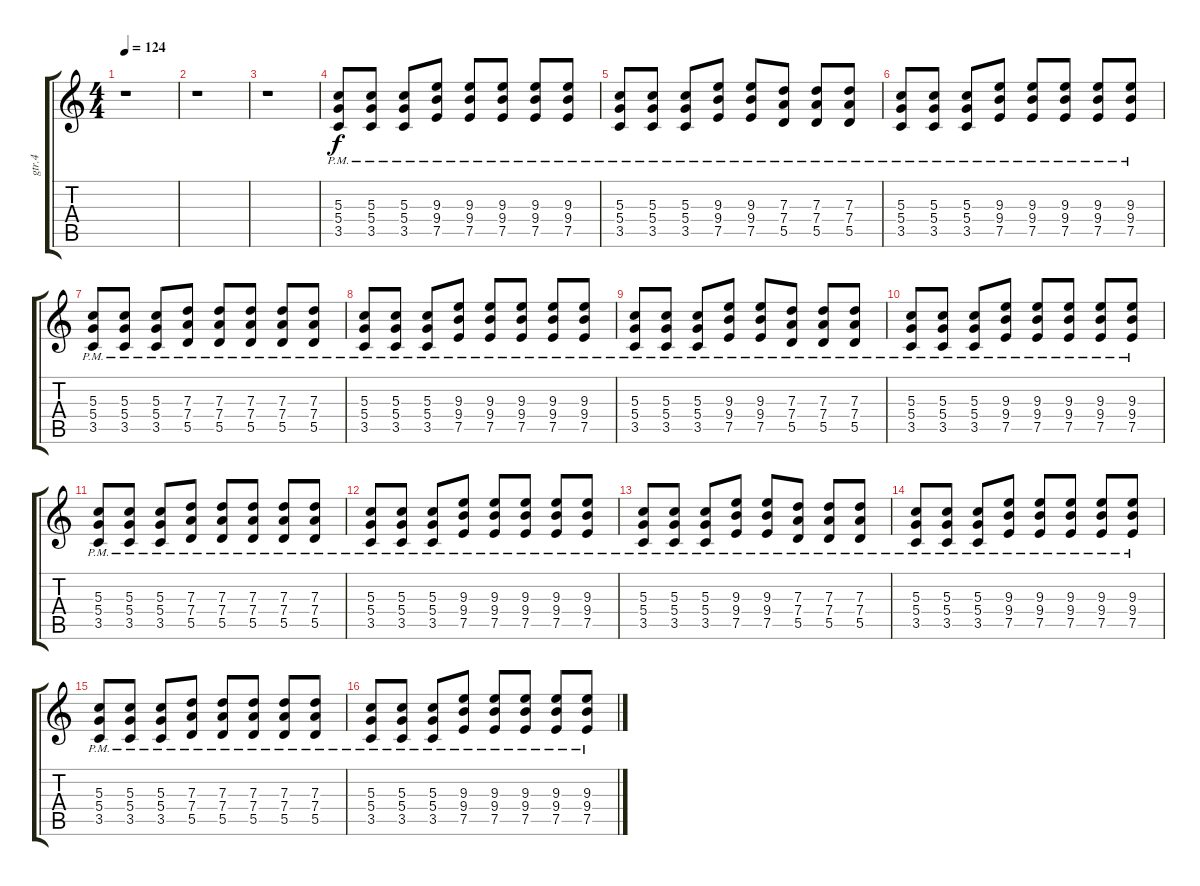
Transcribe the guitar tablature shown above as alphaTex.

\track ("gtr.4" "gtr.4") {instrument distortionguitar}
\staff {score tabs}
\tuning (E4 B3 G3 D3 A2 E2) {hide}
\ts (4 4)
\tempo 124
\clef g2
\ks c
r.1{dy f} |
r.1 |
r.1 |
(5.3{pm} 5.4 3.5).8 (5.3{pm} 5.4 3.5).8 (5.3{pm} 5.4 3.5).8 (9.3{pm} 9.4 7.5).8 (9.3{pm} 9.4 7.5).8 (9.3{pm} 9.4 7.5).8 (9.3{pm} 9.4 7.5).8 (9.3{pm} 9.4 7.5).8 |
(5.3{pm} 5.4 3.5).8 (5.3{pm} 5.4 3.5).8 (5.3{pm} 5.4 3.5).8 (9.3{pm} 9.4 7.5).8 (9.3{pm} 9.4 7.5).8 (7.3{pm} 7.4 5.5).8 (7.3{pm} 7.4 5.5).8 (7.3{pm} 7.4 5.5).8 |
(5.3{pm} 5.4 3.5).8 (5.3{pm} 5.4 3.5).8 (5.3{pm} 5.4 3.5).8 (9.3{pm} 9.4 7.5).8 (9.3{pm} 9.4 7.5).8 (9.3{pm} 9.4 7.5).8 (9.3{pm} 9.4 7.5).8 (9.3{pm} 9.4 7.5).8 |
(5.3{pm} 5.4 3.5).8 (5.3{pm} 5.4 3.5).8 (5.3{pm} 5.4 3.5).8 (7.3{pm} 7.4 5.5).8 (7.3{pm} 7.4 5.5).8 (7.3{pm} 7.4 5.5).8 (7.3{pm} 7.4 5.5).8 (7.3{pm} 7.4 5.5).8 |
(5.3{pm} 5.4 3.5).8 (5.3{pm} 5.4 3.5).8 (5.3{pm} 5.4 3.5).8 (9.3{pm} 9.4 7.5).8 (9.3{pm} 9.4 7.5).8 (9.3{pm} 9.4 7.5).8 (9.3{pm} 9.4 7.5).8 (9.3{pm} 9.4 7.5).8 |
(5.3{pm} 5.4 3.5).8 (5.3{pm} 5.4 3.5).8 (5.3{pm} 5.4 3.5).8 (9.3{pm} 9.4 7.5).8 (9.3{pm} 9.4 7.5).8 (7.3{pm} 7.4 5.5).8 (7.3{pm} 7.4 5.5).8 (7.3{pm} 7.4 5.5).8 |
(5.3{pm} 5.4 3.5).8 (5.3{pm} 5.4 3.5).8 (5.3{pm} 5.4 3.5).8 (9.3{pm} 9.4 7.5).8 (9.3{pm} 9.4 7.5).8 (9.3{pm} 9.4 7.5).8 (9.3{pm} 9.4 7.5).8 (9.3{pm} 9.4 7.5).8 |
(5.3{pm} 5.4 3.5).8 (5.3{pm} 5.4 3.5).8 (5.3{pm} 5.4 3.5).8 (7.3{pm} 7.4 5.5).8 (7.3{pm} 7.4 5.5).8 (7.3{pm} 7.4 5.5).8 (7.3{pm} 7.4 5.5).8 (7.3{pm} 7.4 5.5).8 |
(5.3{pm} 5.4 3.5).8 (5.3{pm} 5.4 3.5).8 (5.3{pm} 5.4 3.5).8 (9.3{pm} 9.4 7.5).8 (9.3{pm} 9.4 7.5).8 (9.3{pm} 9.4 7.5).8 (9.3{pm} 9.4 7.5).8 (9.3{pm} 9.4 7.5).8 |
(5.3{pm} 5.4 3.5).8 (5.3{pm} 5.4 3.5).8 (5.3{pm} 5.4 3.5).8 (9.3{pm} 9.4 7.5).8 (9.3{pm} 9.4 7.5).8 (7.3{pm} 7.4 5.5).8 (7.3{pm} 7.4 5.5).8 (7.3{pm} 7.4 5.5).8 |
(5.3{pm} 5.4 3.5).8 (5.3{pm} 5.4 3.5).8 (5.3{pm} 5.4 3.5).8 (9.3{pm} 9.4 7.5).8 (9.3{pm} 9.4 7.5).8 (9.3{pm} 9.4 7.5).8 (9.3{pm} 9.4 7.5).8 (9.3{pm} 9.4 7.5).8 |
(5.3{pm} 5.4 3.5).8 (5.3{pm} 5.4 3.5).8 (5.3{pm} 5.4 3.5).8 (7.3{pm} 7.4 5.5).8 (7.3{pm} 7.4 5.5).8 (7.3{pm} 7.4 5.5).8 (7.3{pm} 7.4 5.5).8 (7.3{pm} 7.4 5.5).8 |
(5.3{pm} 5.4 3.5).8 (5.3{pm} 5.4 3.5).8 (5.3{pm} 5.4 3.5).8 (9.3{pm} 9.4 7.5).8 (9.3{pm} 9.4 7.5).8 (9.3{pm} 9.4 7.5).8 (9.3{pm} 9.4 7.5).8 (9.3{pm} 9.4 7.5).8
